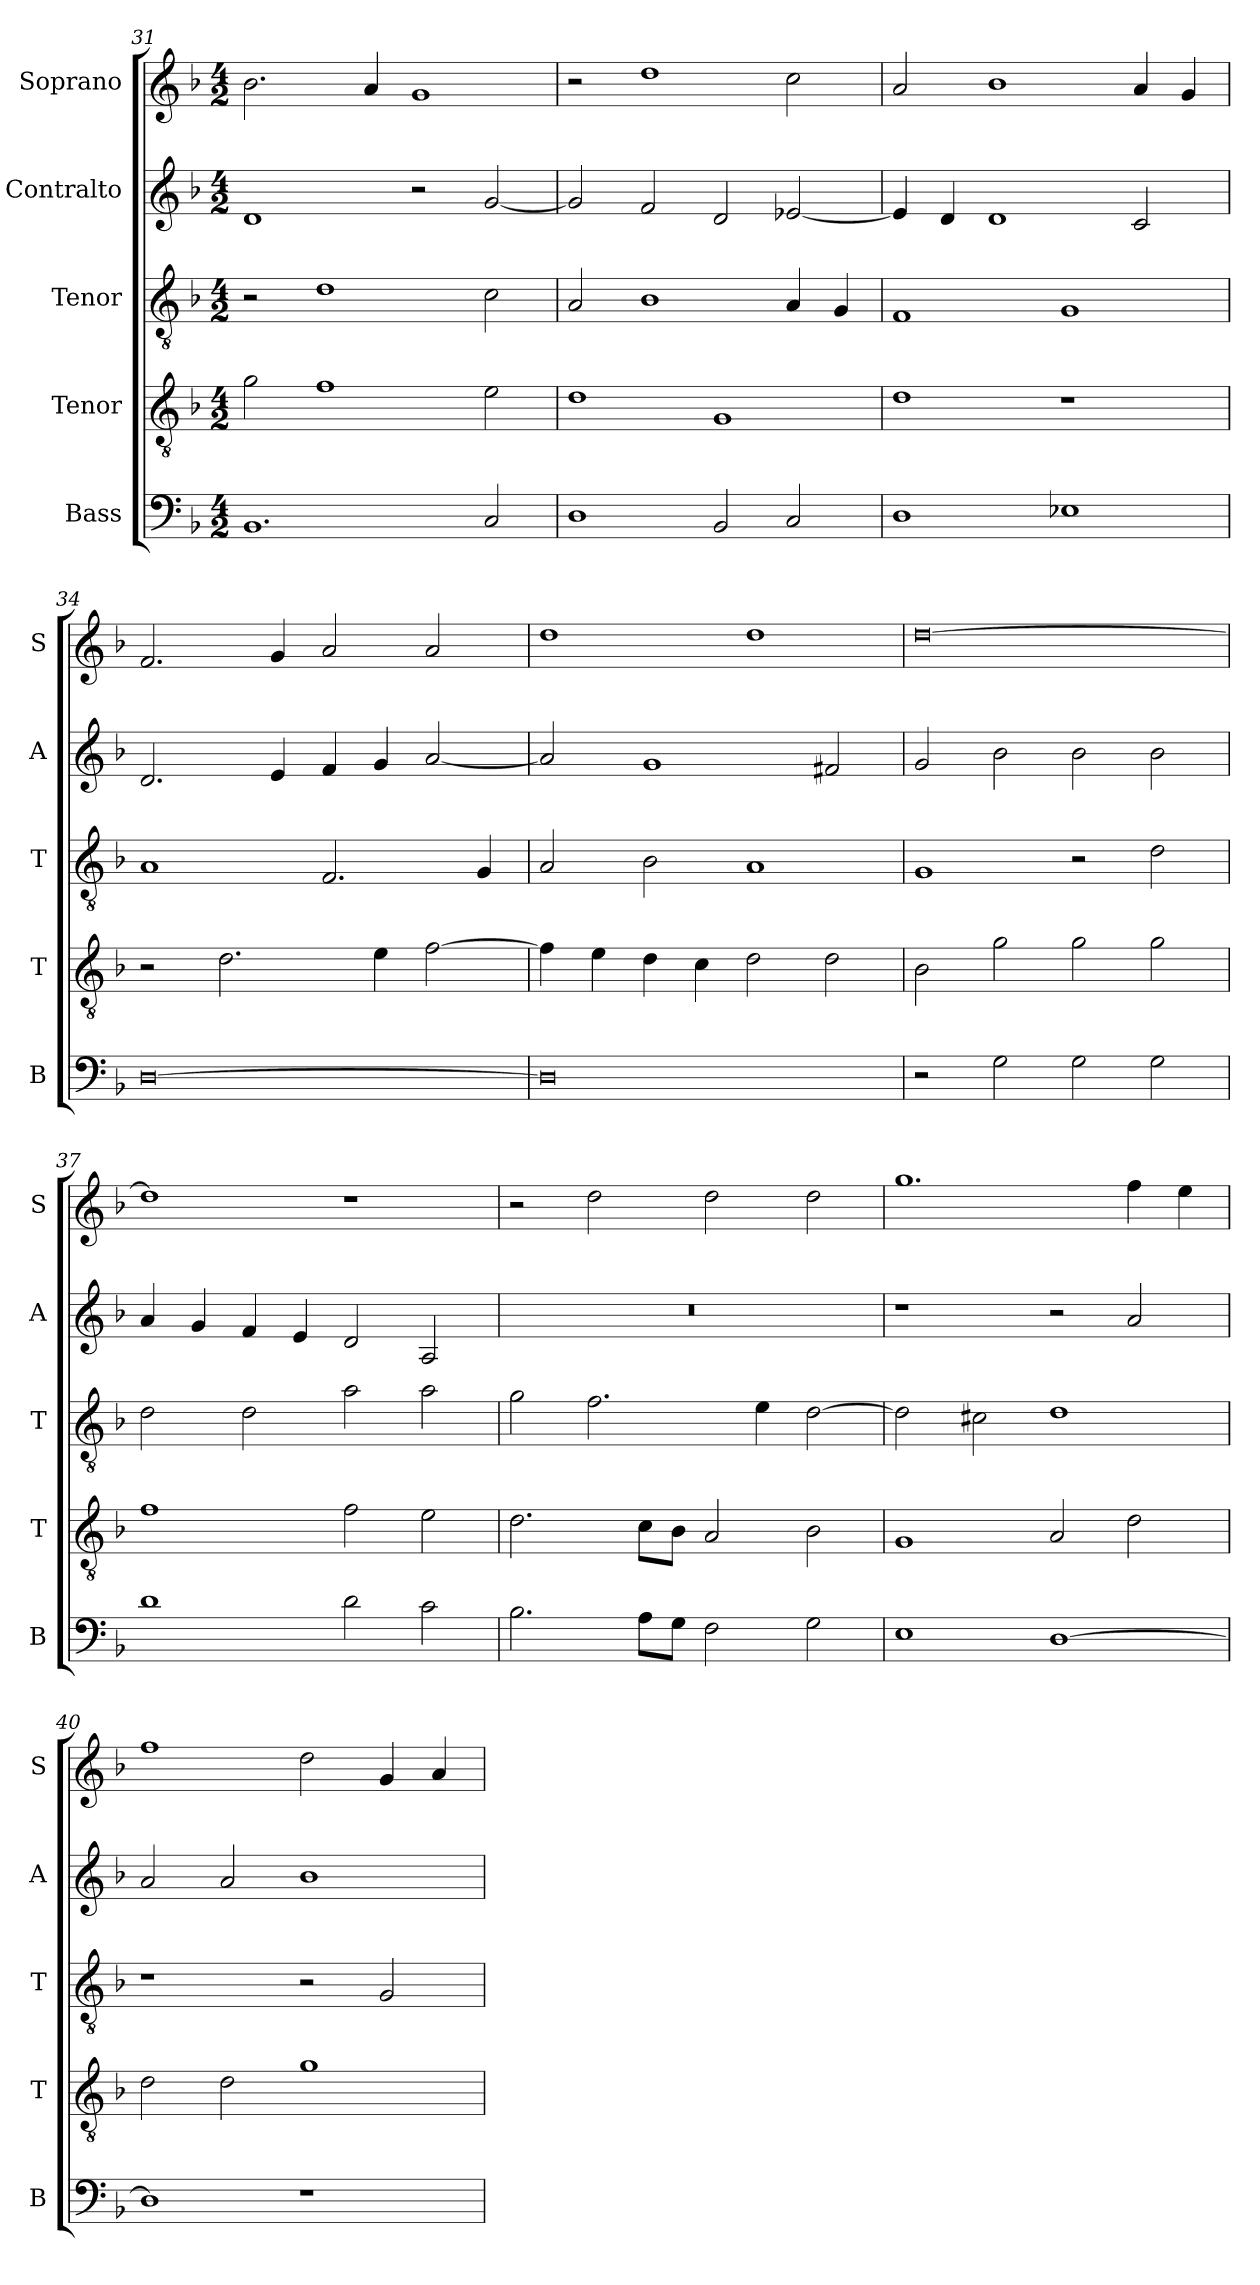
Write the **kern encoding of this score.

**kern	**kern	**kern	**kern	**kern
*part5	*part4	*part3	*part2	*part1
*staff5	*staff4	*staff3	*staff2	*staff1
*I"Bass	*I"Tenor	*I"Tenor	*I"Contralto	*I"Soprano
*I'B	*I'T	*I'T	*I'A	*I'S
*clefF4	*clefGv2	*clefGv2	*clefG2	*clefG2
*k[b-]	*k[b-]	*k[b-]	*k[b-]	*k[b-]
*G:dor	*G:dor	*G:dor	*G:dor	*G:dor
*M4/2	*M4/2	*M4/2	*M4/2	*M4/2
=31	=31	=31	=31	=31
1.BB-	2g	2r	1d	2.b-
.	1f	1d	.	.
.	.	.	.	4a
.	.	.	2r	1g
2C	2e	2c	[2g	.
=32	=32	=32	=32	=32
1D	1d	2A	2g]	2r
.	.	1B-	2f	1dd
2BB-	1G	.	2d	.
2C	.	4A	[2e-X	2cc
.	.	4G	.	.
=33	=33	=33	=33	=33
1D	1d	1F	4e-]	2a
.	.	.	4d	.
.	.	.	1d	1b-
1E-X	1r	1G	.	.
.	.	.	2c	4a
.	.	.	.	4g
=34	=34	=34	=34	=34
[0D	2r	1A	2.d	2.f
.	2.d	.	.	.
.	.	.	4e	4g
.	.	2.F	4f	2a
.	4e	.	4g	.
.	[2f	.	[2a	2a
.	.	4G	.	.
=35	=35	=35	=35	=35
0D]	4f]	2A	2a]	1dd
.	4e	.	.	.
.	4d	2B-	1g	.
.	4c	.	.	.
.	2d	1A	.	1dd
.	2d	.	2f#X	.
=36	=36	=36	=36	=36
2r	2B-	1G	2g	[0dd
2G	2g	.	2b-	.
2G	2g	2r	2b-	.
2G	2g	2d	2b-	.
=37	=37	=37	=37	=37
1d	1f	2d	4a	1dd]
.	.	.	4g	.
.	.	2d	4f	.
.	.	.	4e	.
2d	2f	2a	2d	1r
2c	2e	2a	2A	.
=38	=38	=38	=38	=38
2.B-	2.d	2g	0r	2r
.	.	2.f	.	2dd
8A\L	8c\L	.	.	.
8G\J	8B-\J	.	.	.
2F	2A	.	.	2dd
.	.	4e	.	.
2G	2B-	[2d	.	2dd
=39	=39	=39	=39	=39
1E	1G	2d]	1r	1.gg
.	.	2c#X	.	.
[1D	2A	1d	2r	.
.	2d	.	2a	4ff
.	.	.	.	4ee
=40	=40	=40	=40	=40
1D]	2d	1r	2a	1ff
.	2d	.	2a	.
1r	1g	2r	1b-	2dd
.	.	2G	.	4g
.	.	.	.	4a
=	=	=	=	=
*-	*-	*-	*-	*-
